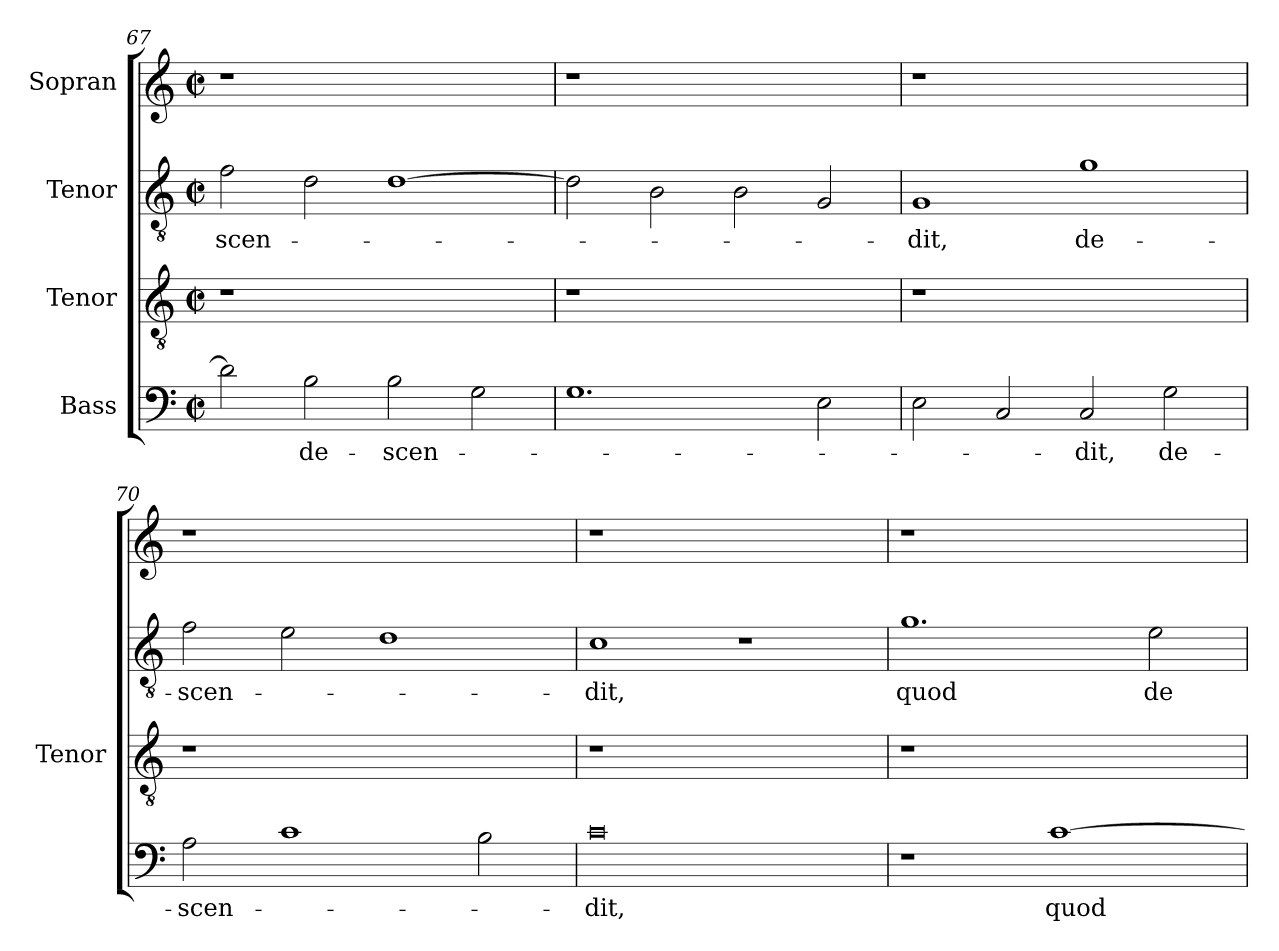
**kern	**text	**kern	**kern	**text	**kern
*part4	*part4	*part3	*part2	*part2	*part1
*staff4	*staff4	*staff3	*staff2	*staff2	*staff1
*I"Bass	*	*I"Tenor	*I"Tenor	*	*I"Sopran
*	*	*I'Tenor	*	*	*
*clefF4	*	*clefGv2	*clefGv2	*	*clefG2
*	*	*ITrd7c12	*ITrd7c12	*	*
*k[]	*	*k[]	*k[]	*	*k[]
*M2/2	*	*M2/2	*M2/2	*	*M2/2
*met(c|)	*	*met(c|)	*met(c|)	*	*met(c|)
=67	=67	=67	=67	=67	=67
!	!	!LO:N:vis=1	!	!	!
!	!	!	!	!LO:LY:b:color=#000000	!LO:N:vis=1
2di\]	.	1r	2Fi\	-scen-	1r
!	!LO:LY:b:color=#000000	!	!	!	!
2Bi\	de-	.	2Di\	.	.
!	!LO:LY:b:color=#000000	!	!	!	!
2Bi\	-scen-	1ryy	[>1Di	.	1ryy
2Gi\	.	.	.	.	.
=68	=68	=68	=68	=68	=68
!	!	!LO:N:vis=1	!	!	!LO:N:vis=1
1.Gi	.	1r	2Di\]	.	1r
.	.	.	2BBi\	.	.
.	.	1ryy	2BBi\	.	1ryy
2Ei\	.	.	2GGi/	.	.
=69	=69	=69	=69	=69	=69
!	!	!LO:N:vis=1	!	!	!
!	!	!	!	!LO:LY:b:color=#000000	!LO:N:vis=1
2Ei\	.	1r	1GGi	-dit,	1r
2Ci/	.	.	.	.	.
!	!LO:LY:b:color=#000000	!	!	!	!
!	!	!	!	!LO:LY:b:color=#000000	!
2Ci/	-dit,	1ryy	1Gi	de-	1ryy
!	!LO:LY:b:color=#000000	!	!	!	!
2Gi\	de-	.	.	.	.
!!LO:LB:g=z
=70	=70	=70	=70	=70	=70
!	!LO:LY:b:color=#000000	!LO:N:vis=1	!	!	!
!	!	!	!	!LO:LY:b:color=#000000	!LO:N:vis=1
2Ai\	-scen-	1r	2Fi\	-scen-	1r
1ci	.	.	2Ei\	.	.
.	.	1ryy	1Di	.	1ryy
2Bi\	.	.	.	.	.
=71	=71	=71	=71	=71	=71
!	!LO:LY:b:color=#000000	!LO:N:vis=1	!	!	!
!	!	!	!	!LO:LY:b:color=#000000	!LO:N:vis=1
0ci	-dit,	1r	1Ci	-dit,	1r
.	.	1ryy	1r	.	1ryy
=72	=72	=72	=72	=72	=72
!	!	!LO:N:vis=1	!	!	!
!	!	!	!	!LO:LY:b:color=#000000	!LO:N:vis=1
1r	.	1r	1.Gi	quod	1r
!	!LO:LY:b:color=#000000	!	!	!	!
[>1ci	quod	1ryy	.	.	1ryy
!	!	!	!	!LO:LY:b:color=#000000	!
.	.	.	2Ei\	de-	.
=	=	=	=	=	=
*-	*-	*-	*-	*-	*-
